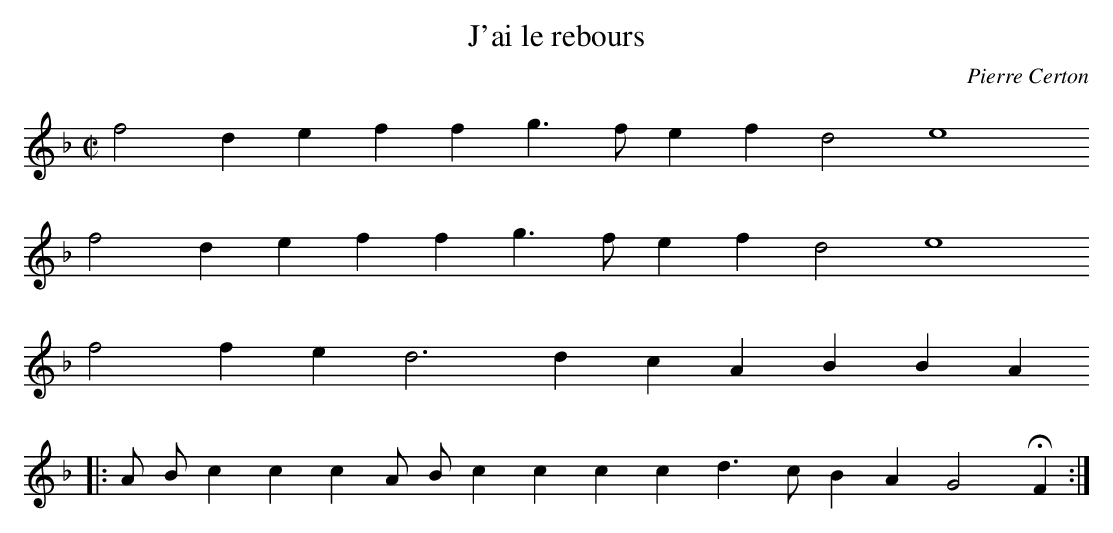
X:1
T:J'ai le rebours
C:Pierre Certon
M:C|
L:1/4
K:F -8va
f2 d e f f g > f e f d2 e4
f2 d e f f g > f e f d2 e4
f2 f e d3 d c A B B A
|: A/ B/ c c c A/ B/ c c c c d > c B A G2 HF :|
